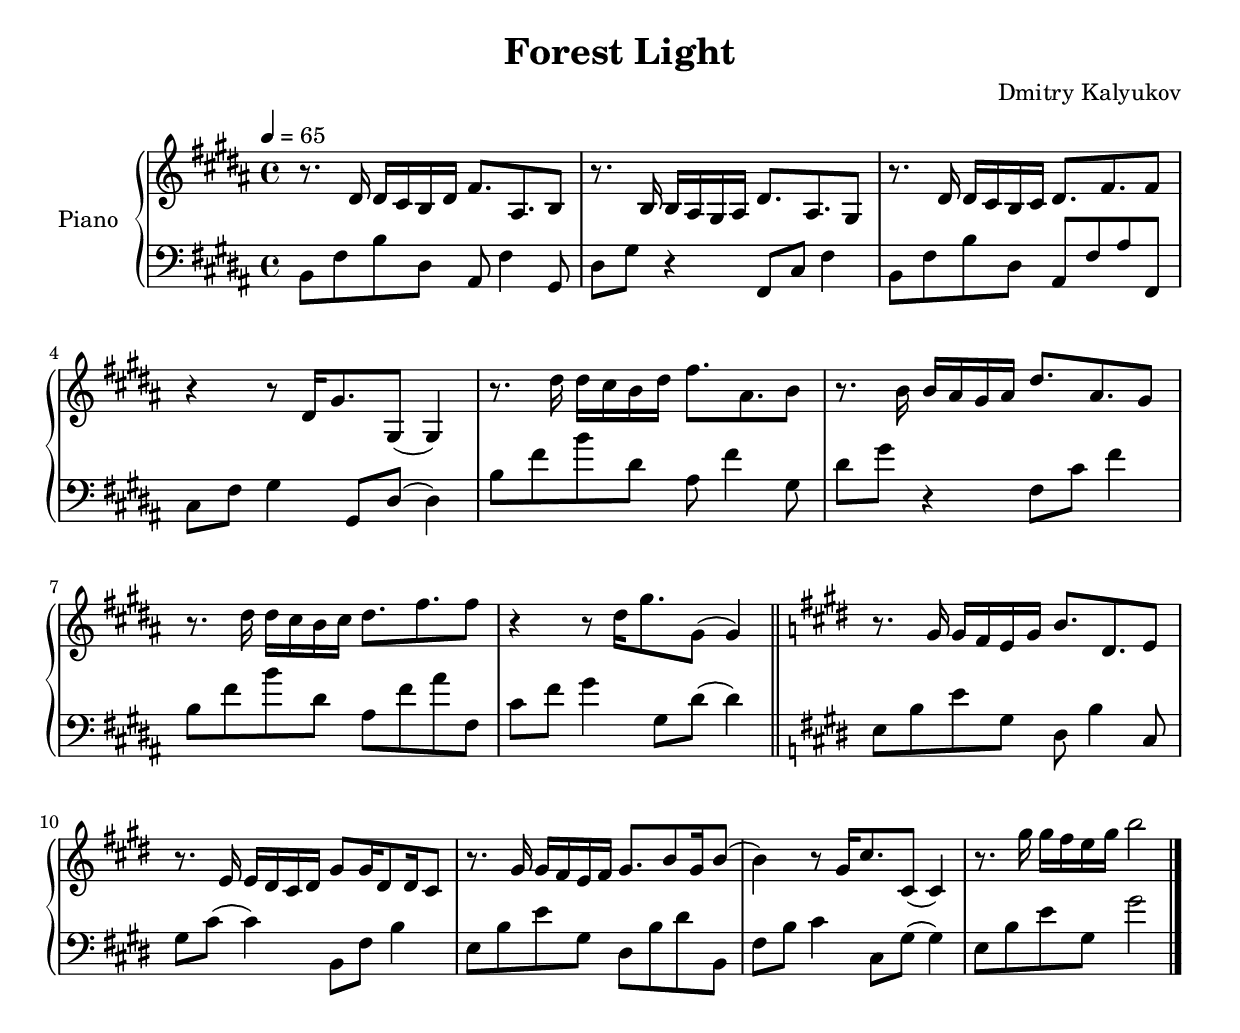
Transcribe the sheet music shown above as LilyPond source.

\version "2.20.0"

\header {
  title = "Forest Light"
  composer = "Dmitry Kalyukov"
  instruments = "piano"
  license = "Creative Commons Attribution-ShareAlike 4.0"
  date = "July 7, 2020"
  embed = "<blockquote class=\"instagram-media\" data-instgrm-captioned data-instgrm-permalink=\"https://www.instagram.com/p/CCWc5bZlJ7G/?utm_source=ig_embed&amp;utm_campaign=loading\" data-instgrm-version=\"13\" style=\" background:#FFF; border:0; border-radius:3px; box-shadow:0 0 1px 0 rgba(0,0,0,0.5),0 1px 10px 0 rgba(0,0,0,0.15); margin: 1px; max-width:540px; min-width:326px; padding:0; width:99.375%; width:-webkit-calc(100% - 2px); width:calc(100% - 2px);\"><div style=\"padding:16px;\"> <a href=\"https://www.instagram.com/p/CCWc5bZlJ7G/?utm_source=ig_embed&amp;utm_campaign=loading\" style=\" background:#FFFFFF; line-height:0; padding:0 0; text-align:center; text-decoration:none; width:100%;\" target=\"_blank\"> <div style=\" display: flex; flex-direction: row; align-items: center;\"> <div style=\"background-color: #F4F4F4; border-radius: 50%; flex-grow: 0; height: 40px; margin-right: 14px; width: 40px;\"></div> <div style=\"display: flex; flex-direction: column; flex-grow: 1; justify-content: center;\"> <div style=\" background-color: #F4F4F4; border-radius: 4px; flex-grow: 0; height: 14px; margin-bottom: 6px; width: 100px;\"></div> <div style=\" background-color: #F4F4F4; border-radius: 4px; flex-grow: 0; height: 14px; width: 60px;\"></div></div></div><div style=\"padding: 19% 0;\"></div> <div style=\"display:block; height:50px; margin:0 auto 12px; width:50px;\"><svg width=\"50px\" height=\"50px\" viewBox=\"0 0 60 60\" version=\"1.1\" xmlns=\"https://www.w3.org/2000/svg\" xmlns:xlink=\"https://www.w3.org/1999/xlink\"><g stroke=\"none\" stroke-width=\"1\" fill=\"none\" fill-rule=\"evenodd\"><g transform=\"translate(-511.000000, -20.000000)\" fill=\"#000000\"><g><path d=\"M556.869,30.41 C554.814,30.41 553.148,32.076 553.148,34.131 C553.148,36.186 554.814,37.852 556.869,37.852 C558.924,37.852 560.59,36.186 560.59,34.131 C560.59,32.076 558.924,30.41 556.869,30.41 M541,60.657 C535.114,60.657 530.342,55.887 530.342,50 C530.342,44.114 535.114,39.342 541,39.342 C546.887,39.342 551.658,44.114 551.658,50 C551.658,55.887 546.887,60.657 541,60.657 M541,33.886 C532.1,33.886 524.886,41.1 524.886,50 C524.886,58.899 532.1,66.113 541,66.113 C549.9,66.113 557.115,58.899 557.115,50 C557.115,41.1 549.9,33.886 541,33.886 M565.378,62.101 C565.244,65.022 564.756,66.606 564.346,67.663 C563.803,69.06 563.154,70.057 562.106,71.106 C561.058,72.155 560.06,72.803 558.662,73.347 C557.607,73.757 556.021,74.244 553.102,74.378 C549.944,74.521 548.997,74.552 541,74.552 C533.003,74.552 532.056,74.521 528.898,74.378 C525.979,74.244 524.393,73.757 523.338,73.347 C521.94,72.803 520.942,72.155 519.894,71.106 C518.846,70.057 518.197,69.06 517.654,67.663 C517.244,66.606 516.755,65.022 516.623,62.101 C516.479,58.943 516.448,57.996 516.448,50 C516.448,42.003 516.479,41.056 516.623,37.899 C516.755,34.978 517.244,33.391 517.654,32.338 C518.197,30.938 518.846,29.942 519.894,28.894 C520.942,27.846 521.94,27.196 523.338,26.654 C524.393,26.244 525.979,25.756 528.898,25.623 C532.057,25.479 533.004,25.448 541,25.448 C548.997,25.448 549.943,25.479 553.102,25.623 C556.021,25.756 557.607,26.244 558.662,26.654 C560.06,27.196 561.058,27.846 562.106,28.894 C563.154,29.942 563.803,30.938 564.346,32.338 C564.756,33.391 565.244,34.978 565.378,37.899 C565.522,41.056 565.552,42.003 565.552,50 C565.552,57.996 565.522,58.943 565.378,62.101 M570.82,37.631 C570.674,34.438 570.167,32.258 569.425,30.349 C568.659,28.377 567.633,26.702 565.965,25.035 C564.297,23.368 562.623,22.342 560.652,21.575 C558.743,20.834 556.562,20.326 553.369,20.18 C550.169,20.033 549.148,20 541,20 C532.853,20 531.831,20.033 528.631,20.18 C525.438,20.326 523.257,20.834 521.349,21.575 C519.376,22.342 517.703,23.368 516.035,25.035 C514.368,26.702 513.342,28.377 512.574,30.349 C511.834,32.258 511.326,34.438 511.181,37.631 C511.035,40.831 511,41.851 511,50 C511,58.147 511.035,59.17 511.181,62.369 C511.326,65.562 511.834,67.743 512.574,69.651 C513.342,71.625 514.368,73.296 516.035,74.965 C517.703,76.634 519.376,77.658 521.349,78.425 C523.257,79.167 525.438,79.673 528.631,79.82 C531.831,79.965 532.853,80.001 541,80.001 C549.148,80.001 550.169,79.965 553.369,79.82 C556.562,79.673 558.743,79.167 560.652,78.425 C562.623,77.658 564.297,76.634 565.965,74.965 C567.633,73.296 568.659,71.625 569.425,69.651 C570.167,67.743 570.674,65.562 570.82,62.369 C570.966,59.17 571,58.147 571,50 C571,41.851 570.966,40.831 570.82,37.631\"></path></g></g></g></svg></div><div style=\"padding-top: 8px;\"> <div style=\" color:#3897f0; font-family:Arial,sans-serif; font-size:14px; font-style:normal; font-weight:550; line-height:18px;\"> View this post on Instagram</div></div><div style=\"padding: 12.5% 0;\"></div> <div style=\"display: flex; flex-direction: row; margin-bottom: 14px; align-items: center;\"><div> <div style=\"background-color: #F4F4F4; border-radius: 50%; height: 12.5px; width: 12.5px; transform: translateX(0px) translateY(7px);\"></div> <div style=\"background-color: #F4F4F4; height: 12.5px; transform: rotate(-45deg) translateX(3px) translateY(1px); width: 12.5px; flex-grow: 0; margin-right: 14px; margin-left: 2px;\"></div> <div style=\"background-color: #F4F4F4; border-radius: 50%; height: 12.5px; width: 12.5px; transform: translateX(9px) translateY(-18px);\"></div></div><div style=\"margin-left: 8px;\"> <div style=\" background-color: #F4F4F4; border-radius: 50%; flex-grow: 0; height: 20px; width: 20px;\"></div> <div style=\" width: 0; height: 0; border-top: 2px solid transparent; border-left: 6px solid #f4f4f4; border-bottom: 2px solid transparent; transform: translateX(16px) translateY(-4px) rotate(30deg)\"></div></div><div style=\"margin-left: auto;\"> <div style=\" width: 0px; border-top: 8px solid #F4F4F4; border-right: 8px solid transparent; transform: translateY(16px);\"></div> <div style=\" background-color: #F4F4F4; flex-grow: 0; height: 12px; width: 16px; transform: translateY(-4px);\"></div> <div style=\" width: 0; height: 0; border-top: 8px solid #F4F4F4; border-left: 8px solid transparent; transform: translateY(-4px) translateX(8px);\"></div></div></div> <div style=\"display: flex; flex-direction: column; flex-grow: 1; justify-content: center; margin-bottom: 24px;\"> <div style=\" background-color: #F4F4F4; border-radius: 4px; flex-grow: 0; height: 14px; margin-bottom: 6px; width: 224px;\"></div> <div style=\" background-color: #F4F4F4; border-radius: 4px; flex-grow: 0; height: 14px; width: 144px;\"></div></div></a><p style=\" color:#c9c8cd; font-family:Arial,sans-serif; font-size:14px; line-height:17px; margin-bottom:0; margin-top:8px; overflow:hidden; padding:8px 0 7px; text-align:center; text-overflow:ellipsis; white-space:nowrap;\"><a href=\"https://www.instagram.com/p/CCWc5bZlJ7G/?utm_source=ig_embed&amp;utm_campaign=loading\" style=\" color:#c9c8cd; font-family:Arial,sans-serif; font-size:14px; font-style:normal; font-weight:normal; line-height:17px; text-decoration:none;\" target=\"_blank\">A post shared by Dmitry Kalyukov (@dmitry.kalyukov)</a></p></div></blockquote> <script async src=\"//www.instagram.com/embed.js\"></script>"
}

\paper {
  top-margin = 1.5\cm
  bottom-margin = 2\cm
}

upperA = \relative c' {
  r8. dis16 dis cis b dis fis8. ais,8. b8
  r8. b16 b ais gis ais dis8. ais8. gis8
  r8. dis'16 dis cis b cis dis8. fis8. fis8
  r4 r8 dis16 gis8. gis,8( gis4)

  r8. dis''16 dis cis b dis fis8. ais,8. b8
  r8. b16 b ais gis ais dis8. ais8. gis8
  r8. dis'16 dis cis b cis dis8. fis8. fis8
  r4 r8 dis16 gis8. gis,8( gis4)
}

lowerA = \relative c {
  b8 fis' b dis, ais fis'4 gis,8
  dis'8 gis r4 fis,8 cis' fis4
  b,8 fis' b dis, ais fis' ais fis,8
  cis'8 fis gis4 gis,8 dis'8( dis4)

  b'8 fis' b dis, ais fis'4 gis,8
  dis'8 gis r4 fis,8 cis' fis4
  b,8 fis' b dis, ais fis' ais fis,8
  cis'8 fis gis4 gis,8 dis'8( dis4)
}

upperB = \relative c'' {
  r8. gis16 gis fis e gis  b8. dis, e8
  r8. e16 e dis cis dis  gis8 gis16 dis8 dis16 cis8
  r8. gis'16 gis fis e fis  gis8. b8 gis16 b8(
  b4) r8  gis16 cis8. cis,8( cis4)

  r8. gis''16 gis fis e gis  b2
}

lowerB = \relative c {
  e8 b' e gis,  dis b'4 cis,8
  gis'8 cis( cis4) b,8 fis' b4
  e,8 b' e gis,  dis b' dis b,8
  fis'8 b cis4 cis,8 gis'8 ( gis4)

  e8 b' e gis, gis'2
}


upper = \relative c'' {
  \clef treble
  \time 4/4
  \key gis \minor
  \tempo 4 = 65

  \upperA
  \bar "||"

  \key cis \minor
  \upperB

  \bar "|."
}

lower = \relative c {
  \clef bass
  \time 4/4
  \key gis \minor

  \lowerA

  \key cis \minor
  \lowerB
}

\score {
  \new PianoStaff <<
    \set PianoStaff.instrumentName = "Piano"
    \new Staff = "upper" \upper
    \new Staff = "lower" \lower
  >>
  \layout { }
  \midi { }
}
